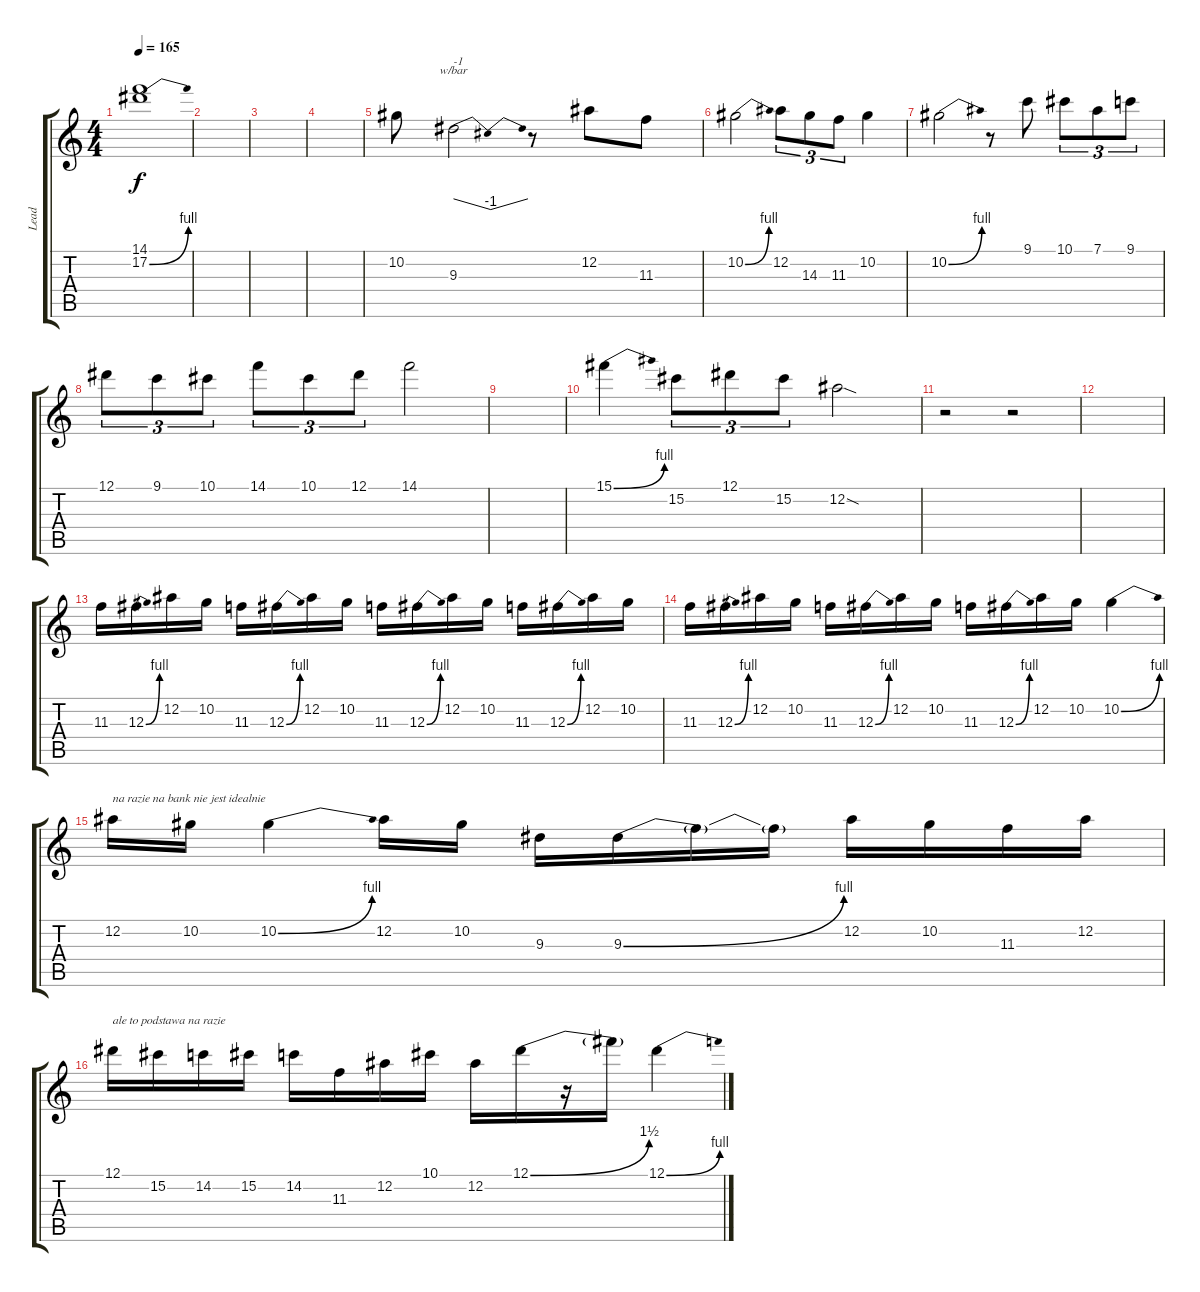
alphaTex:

\track ("Lead" "Lead") {instrument overdrivenguitar}
\staff {score tabs}
\tuning (Eb4 Bb3 Gb3 Db3 Ab2 Eb2) {hide}
\ts (4 4)
\tempo 165
\clef g2
\ks c
(14.1 17.2{be (bend 0 0 60 4)}).1{dy f} |
|
|
|
10.2.8 9.3.2{tbe (dip default 0 0 30 -4 44 -4 60 0) txt "-1"} r.8 12.2.8 11.3.8 |
10.2{be (bend 0 0 60 4)}.2 12.2.8{tu (3 2)} 14.3.8{tu (3 2)} 11.3.8{tu (3 2)} 10.2.4 |
10.2{be (bend 0 0 60 4)}.2 r.8 9.1.8 10.1.8{tu (3 2)} 7.1.8{tu (3 2)} 9.1.8{tu (3 2)} |
12.1.8{tu (3 2)} 9.1.8{tu (3 2)} 10.1.8{tu (3 2)} 14.1.8{tu (3 2)} 10.1.8{tu (3 2)} 12.1.8{tu (3 2)} 14.1.2 |
|
15.1{be (bend 0 0 60 4)}.4 15.2.8{tu (3 2)} 12.1.8{tu (3 2)} 15.2.8{tu (3 2)} 12.2{sod}.2 |
r.2 r.2 |
|
11.3.16 12.3{be (bend 0 0 60 4)}.16 12.2.16 10.2.16 11.3.16 12.3{be (bend 0 0 60 4)}.16 12.2.16 10.2.16 11.3.16 12.3{be (bend 0 0 60 4)}.16 12.2.16 10.2.16 11.3.16 12.3{be (bend 0 0 60 4)}.16 12.2.16 10.2.16 |
11.3.16 12.3{be (bend 0 0 60 4)}.16 12.2.16 10.2.16 11.3.16 12.3{be (bend 0 0 60 4)}.16 12.2.16 10.2.16 11.3.16 12.3{be (bend 0 0 60 4)}.16 12.2.16 10.2.16 10.2{be (bend 0 0 60 4)}.4 |
12.2.16{txt "na razie na bank nie jest idealnie"} 10.2.16 10.2{be (bend 0 0 60 4)}.4 12.2.16 10.2.16 9.3.16 9.3{be (bend 0 0 60 4)}.16 9.3{t}.16 9.3{t}.16 12.2.16 10.2.16 11.3.16 12.2.16 |
12.1.16{txt "ale to podstawa na razie"} 15.2.16 14.2.16 15.2.16 14.2.16 11.3.16 12.2.16 10.1.16 12.2.16 12.1{be (bend 0 0 60 6)}.16 r.16 12.1{t}.16 12.1{be (bend 0 0 60 4)}.4
